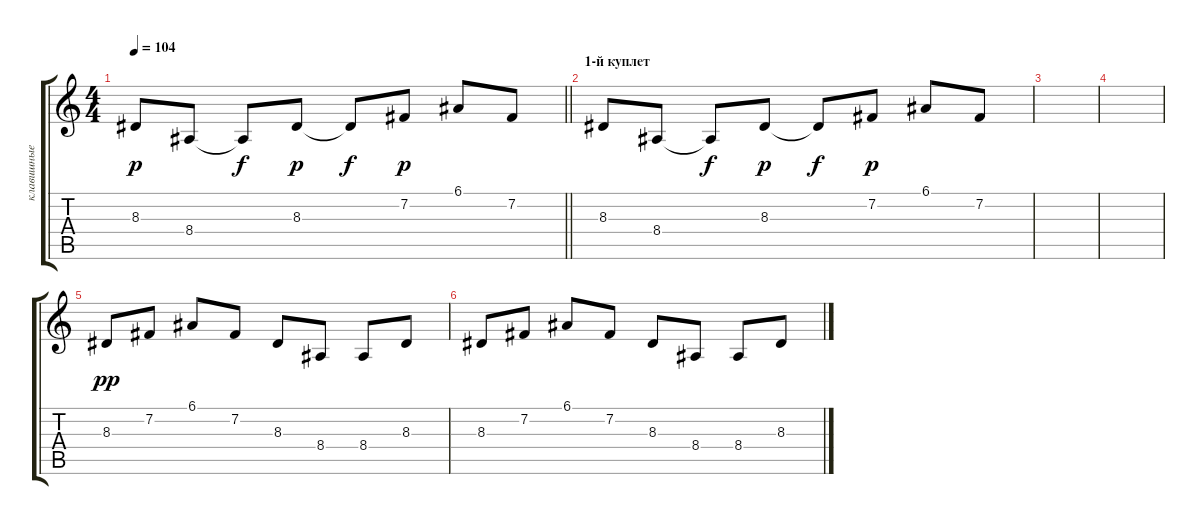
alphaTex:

\track ("клавишные" "клавишные") {instrument acousticgrandpiano}
\staff {score tabs}
\tuning (E4 B3 G3 D3 A2 E2) {hide}
\ts (4 4)
\tempo 104
\clef g2
\barLineRight lightlight
\ks c
8.3.8{dy p} 8.4.8 8.4{t}.8{dy f} 8.3.8{dy p} 8.3{t}.8{dy f} 7.2.8{dy p} 6.1.8 7.2.8 |
\section ("" "1-й куплет")
8.3.8 8.4.8 8.4{t}.8{dy f} 8.3.8{dy p} 8.3{t}.8{dy f} 7.2.8{dy p} 6.1.8 7.2.8 |
|
|
8.3.8{dy pp} 7.2.8 6.1.8 7.2.8 8.3.8 8.4.8 8.4.8 8.3.8 |
8.3.8 7.2.8 6.1.8 7.2.8 8.3.8 8.4.8 8.4.8 8.3.8
